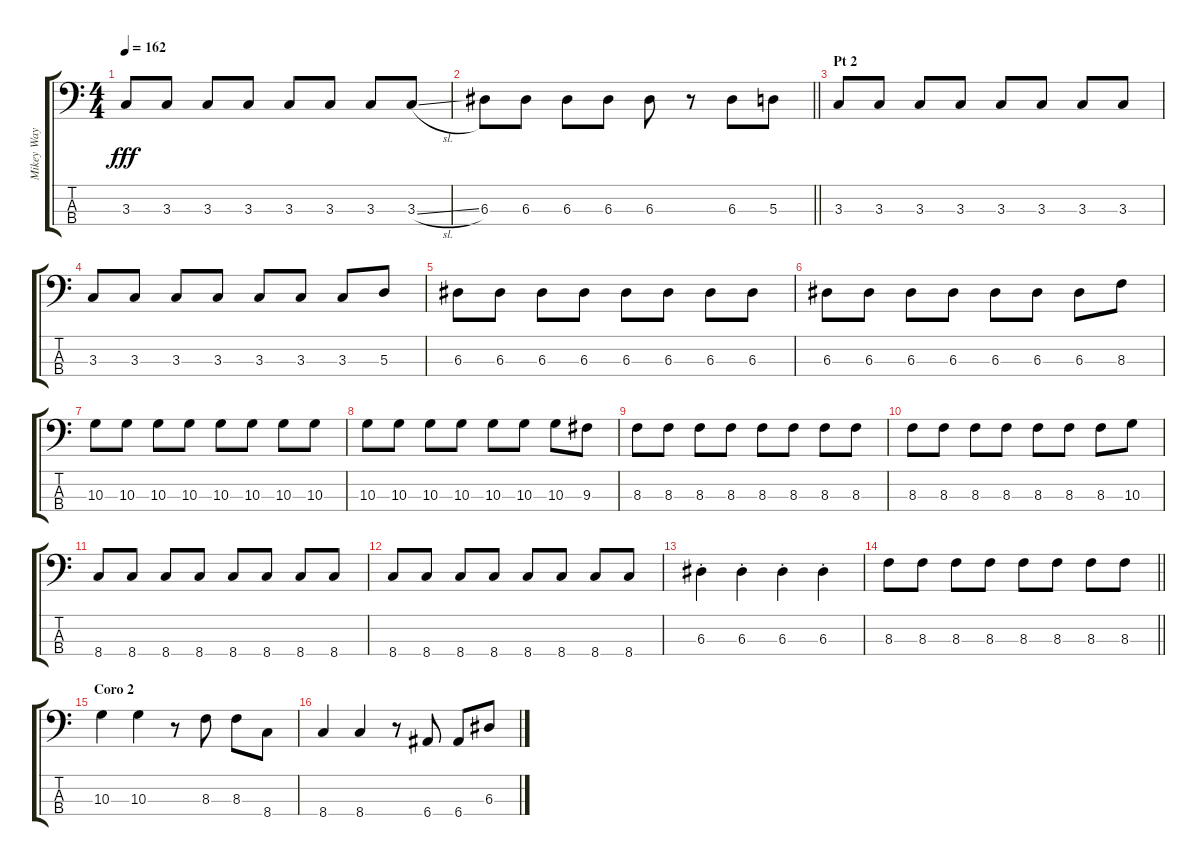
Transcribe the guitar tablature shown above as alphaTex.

\track ("Mikey Way [Bass]" "Mikey Way ") {instrument electricbasspick}
\staff {score tabs}
\tuning (G2 D2 A1 E1) {hide}
\ts (4 4)
\tempo 162
\clef f4
\ks c
3.3.8{dy fff} 3.3.8 3.3.8 3.3.8 3.3.8 3.3.8 3.3.8 3.3{sl}.8 |
\barLineRight lightlight
6.3.8 6.3.8 6.3.8 6.3.8 6.3.8 r.8 6.3.8 5.3.8 |
\section ("" "Pt 2")
3.3.8 3.3.8 3.3.8 3.3.8 3.3.8 3.3.8 3.3.8 3.3.8 |
3.3.8 3.3.8 3.3.8 3.3.8 3.3.8 3.3.8 3.3.8 5.3.8 |
6.3.8 6.3.8 6.3.8 6.3.8 6.3.8 6.3.8 6.3.8 6.3.8 |
6.3.8 6.3.8 6.3.8 6.3.8 6.3.8 6.3.8 6.3.8 8.3.8 |
10.3.8 10.3.8 10.3.8 10.3.8 10.3.8 10.3.8 10.3.8 10.3.8 |
10.3.8 10.3.8 10.3.8 10.3.8 10.3.8 10.3.8 10.3.8 9.3.8 |
8.3.8 8.3.8 8.3.8 8.3.8 8.3.8 8.3.8 8.3.8 8.3.8 |
8.3.8 8.3.8 8.3.8 8.3.8 8.3.8 8.3.8 8.3.8 10.3.8 |
8.4.8 8.4.8 8.4.8 8.4.8 8.4.8 8.4.8 8.4.8 8.4.8 |
8.4.8 8.4.8 8.4.8 8.4.8 8.4.8 8.4.8 8.4.8 8.4.8 |
6.3{st}.4 6.3{st}.4 6.3{st}.4 6.3{st}.4 |
\barLineRight lightlight
8.3.8 8.3.8 8.3.8 8.3.8 8.3.8 8.3.8 8.3.8 8.3.8 |
\section ("" "Coro 2")
10.3.4 10.3.4 r.8 8.3.8 8.3.8 8.4.8 |
8.4.4 8.4.4 r.8 6.4.8 6.4.8 6.3.8
